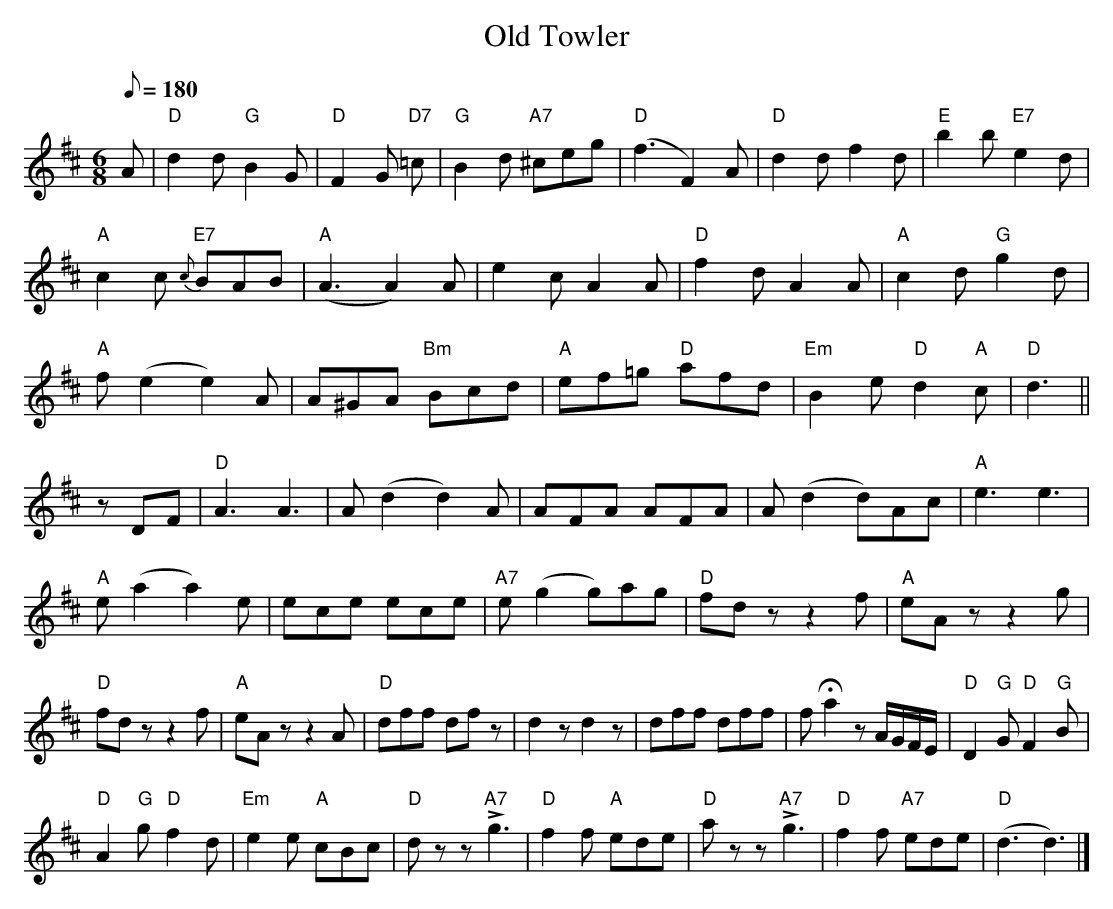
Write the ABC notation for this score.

X:1
T:Old Towler
M:6/8
L:1/8
Q:180
K:D
A | "D" d2 d "G" B2 G | "D" F2 G "D7" =c | "G" B2 d "A7" ^ceg |\
 "D" (f3 F2) A | "D" d2 d f2 d | "E" b2 b "E7" e2 d |
"A" c2 c {c} "E7" BAB | "A" (A3 A2) A | e2 c A2 A | "D" f2 d A2 A |\
"A" c2 d "G" g2 d |
"A" f (e2 e2) A | A^GA "Bm" Bcd | "A" ef=g "D" afd |\
  "Em" B2 e "D" d2 "A" c | "D" d3 ||
z DF | "D" A3 A3 | A (d2 d2) A | AFA AFA | A (d2 d)Ac | "A" e3 e3 |
"A" e (a2 a2) e | ece ece | "A7" e (g2 g)ag | "D" fd z z2 f | "A"eA z z2 g |
"D" fd z z2 f | "A" eA z z2 A | "D" dff df z | d2 z d2 z |\
  dff dff | f !fermata!a2 z A/G/F/E/ | "D" D2 "G" G "D" F2 "G" B |
 "D" A2 "G" g "D" f2 d | "Em" e2 e "A" cBc |\
  "D" d z z "A7" !>!g3 |\
"D" f2 f "A" ede | "D" a z z "A7" !>!g3 | "D" f2 f "A7" ede | "D" (d3 d3) |]
